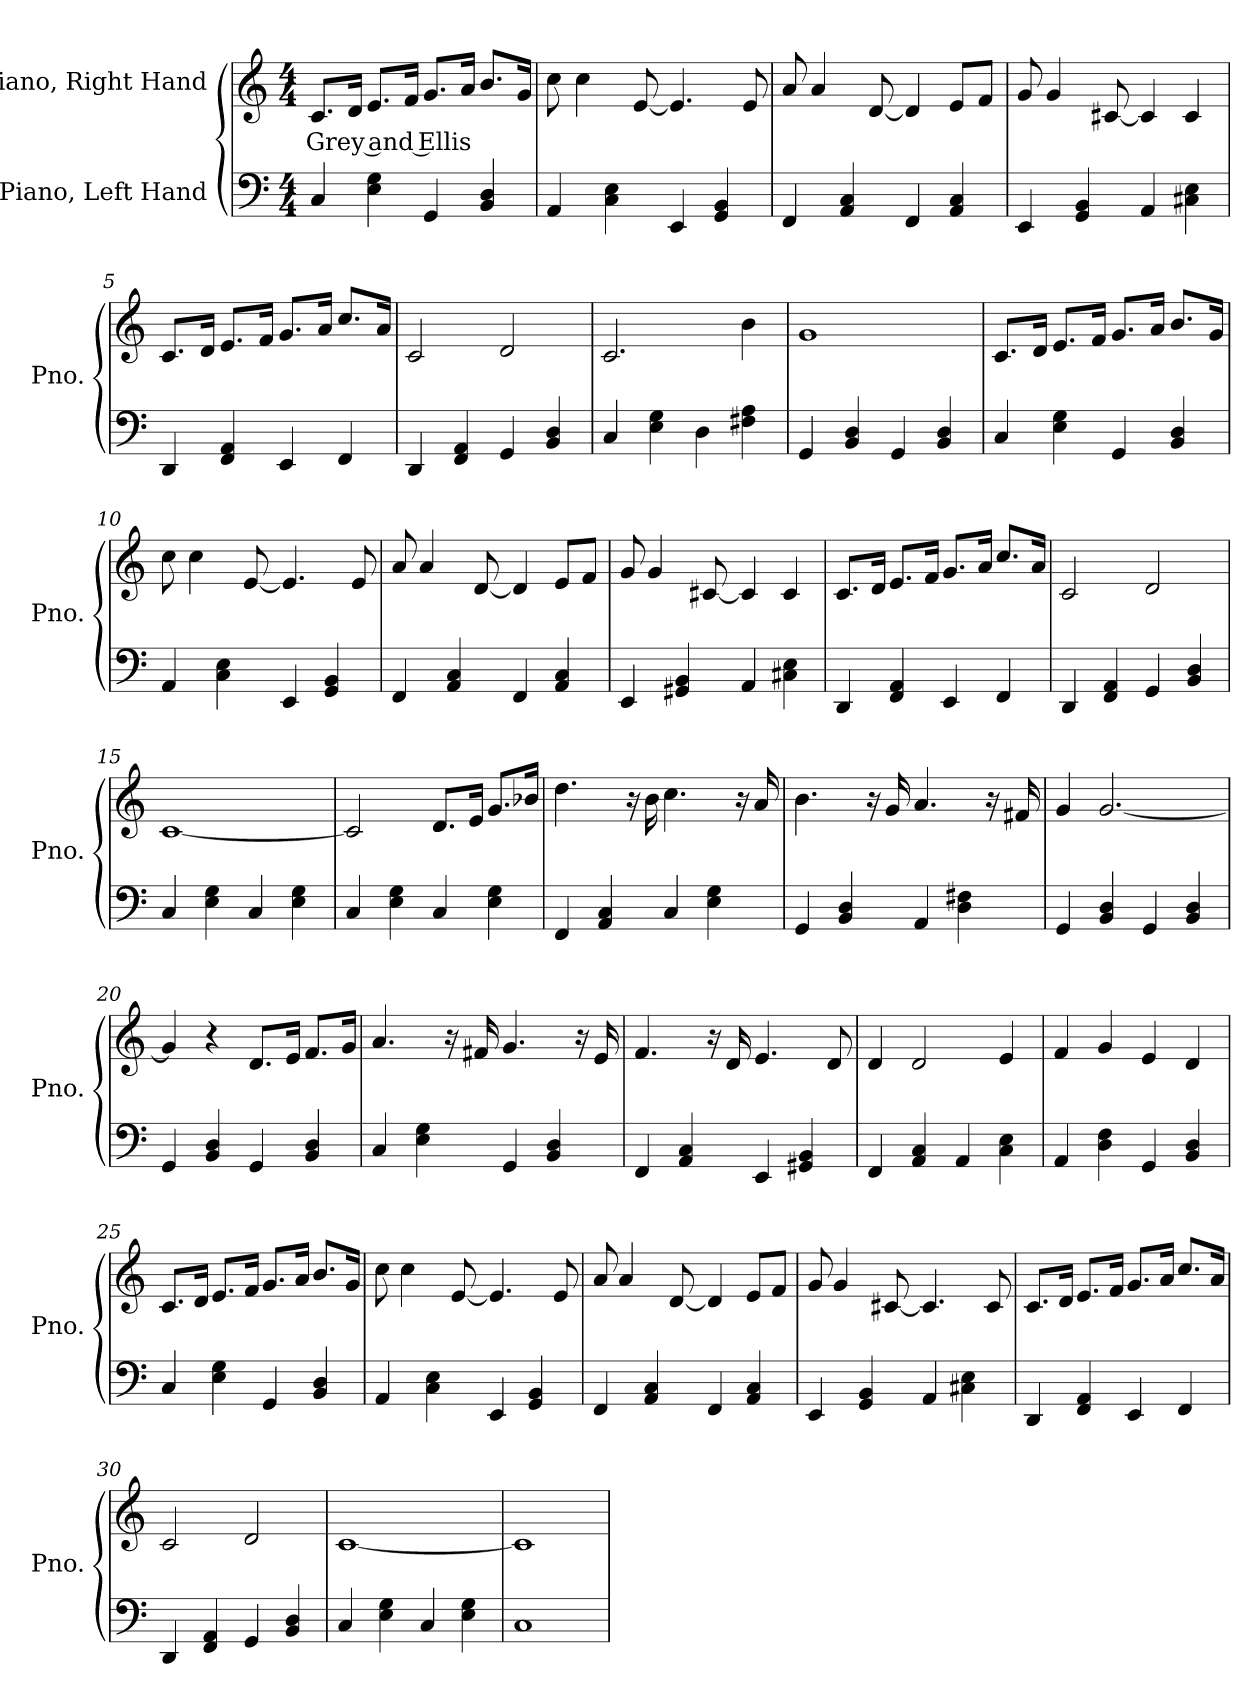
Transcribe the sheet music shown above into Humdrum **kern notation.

**kern	**kern	**text
*part2	*part1	*part1
*staff2	*staff1	*staff1
*I"Piano, Left Hand	*I"Piano, Right Hand	*
*I'Pno.	*I'Pno.	*
*clefF4	*clefG2	*
*k[]	*k[]	*
*M4/4	*M4/4	*
*MM120	*MM120	*
=1	=1	=1
!	!	!LO:LY:b
4C/	8.c/L	Grey and Ellis
.	16d/Jk	.
4E\ 4G\	8.e/L	.
.	16f/Jk	.
4GG/	8.g/L	.
.	16a/Jk	.
4BB/ 4D/	8.b/L	.
.	16g/Jk	.
=2	=2	=2
4AA/	8cc\	.
.	4cc\	.
4C\ 4E\	.	.
.	[8e/	.
4EE/	4.e/]	.
4GG/ 4BB/	.	.
.	8e/	.
=3	=3	=3
4FF/	8a/	.
.	4a/	.
4AA/ 4C/	.	.
.	[8d/	.
4FF/	4d/]	.
4AA/ 4C/	8e/L	.
.	8f/J	.
!!LO:LB:g=z
=4	=4	=4
4EE/	8g/	.
.	4g/	.
4GG/ 4BB/	.	.
.	[8c#X/	.
4AA/	4c#/]	.
4C#X\ 4E\	4c#/	.
=5	=5	=5
4DD/	8.c/L	.
.	16d/Jk	.
4FF/ 4AA/	8.e/L	.
.	16f/Jk	.
4EE/	8.g/L	.
.	16a/Jk	.
4FF/	8.cc/L	.
.	16a/Jk	.
=6	=6	=6
4DD/	2c/	.
4FF/ 4AA/	.	.
4GG/	2d/	.
4BB/ 4D/	.	.
=7	=7	=7
4C/	2.c/	.
4E\ 4G\	.	.
4D\	.	.
4F#X\ 4A\	4b\	.
=8	=8	=8
4GG/	1g	.
4BB/ 4D/	.	.
4GG/	.	.
4BB/ 4D/	.	.
!!LO:LB:g=z
=9	=9	=9
4C/	8.c/L	.
.	16d/Jk	.
4E\ 4G\	8.e/L	.
.	16f/Jk	.
4GG/	8.g/L	.
.	16a/Jk	.
4BB/ 4D/	8.b/L	.
.	16g/Jk	.
=10	=10	=10
4AA/	8cc\	.
.	4cc\	.
4C\ 4E\	.	.
.	[8e/	.
4EE/	4.e/]	.
4GG/ 4BB/	.	.
.	8e/	.
=11	=11	=11
4FF/	8a/	.
.	4a/	.
4AA/ 4C/	.	.
.	[8d/	.
4FF/	4d/]	.
4AA/ 4C/	8e/L	.
.	8f/J	.
=12	=12	=12
4EE/	8g/	.
.	4g/	.
4GG#X/ 4BB/	.	.
.	[8c#X/	.
4AA/	4c#/]	.
4C#X\ 4E\	4c#/	.
!!LO:LB:g=z
=13	=13	=13
4DD/	8.c/L	.
.	16d/Jk	.
4FF/ 4AA/	8.e/L	.
.	16f/Jk	.
4EE/	8.g/L	.
.	16a/Jk	.
4FF/	8.cc/L	.
.	16a/Jk	.
=14	=14	=14
4DD/	2c/	.
4FF/ 4AA/	.	.
4GG/	2d/	.
4BB/ 4D/	.	.
=15	=15	=15
4C/	[1c	.
4E\ 4G\	.	.
4C/	.	.
4E\ 4G\	.	.
=16	=16	=16
4C/	2c/]	.
4E\ 4G\	.	.
4C/	8.d/L	.
.	16e/Jk	.
4E\ 4G\	8.g/L	.
.	16b-X/Jk	.
=17	=17	=17
4FF/	4.dd\	.
4AA/ 4C/	.	.
.	16r	.
.	16b\	.
4C/	4.cc\	.
4E\ 4G\	.	.
.	16r	.
.	16a/	.
!!LO:LB:g=z
=18	=18	=18
4GG/	4.b\	.
4BB/ 4D/	.	.
.	16r	.
.	16g/	.
4AA/	4.a/	.
4D\ 4F#X\	.	.
.	16r	.
.	16f#X/	.
=19	=19	=19
4GG/	4g/	.
4BB/ 4D/	[2.g/	.
4GG/	.	.
4BB/ 4D/	.	.
=20	=20	=20
4GG/	4g/]	.
4BB/ 4D/	4r	.
4GG/	8.d/L	.
.	16e/Jk	.
4BB/ 4D/	8.f/L	.
.	16g/Jk	.
=21	=21	=21
4C/	4.a/	.
4E\ 4G\	.	.
.	16r	.
.	16f#X/	.
4GG/	4.g/	.
4BB/ 4D/	.	.
.	16r	.
.	16e/	.
=22	=22	=22
4FF/	4.f/	.
4AA/ 4C/	.	.
.	16r	.
.	16d/	.
4EE/	4.e/	.
4GG#X/ 4BB/	.	.
.	8d/	.
!!LO:LB:g=z
=23	=23	=23
4FF/	4d/	.
4AA/ 4C/	2d/	.
4AA/	.	.
4C\ 4E\	4e/	.
=24	=24	=24
4AA/	4f/	.
4D\ 4F\	4g/	.
4GG/	4e/	.
4BB/ 4D/	4d/	.
=25	=25	=25
4C/	8.c/L	.
.	16d/Jk	.
4E\ 4G\	8.e/L	.
.	16f/Jk	.
4GG/	8.g/L	.
.	16a/Jk	.
4BB/ 4D/	8.b/L	.
.	16g/Jk	.
=26	=26	=26
4AA/	8cc\	.
.	4cc\	.
4C\ 4E\	.	.
.	[8e/	.
4EE/	4.e/]	.
4GG/ 4BB/	.	.
.	8e/	.
=27	=27	=27
4FF/	8a/	.
.	4a/	.
4AA/ 4C/	.	.
.	[8d/	.
4FF/	4d/]	.
4AA/ 4C/	8e/L	.
.	8f/J	.
!!LO:PB:g=z
=28	=28	=28
4EE/	8g/	.
.	4g/	.
4GG/ 4BB/	.	.
.	[8c#X/	.
4AA/	4.c#/]	.
4C#X\ 4E\	.	.
.	8c#/	.
=29	=29	=29
4DD/	8.c/L	.
.	16d/Jk	.
4FF/ 4AA/	8.e/L	.
.	16f/Jk	.
4EE/	8.g/L	.
.	16a/Jk	.
4FF/	8.cc/L	.
.	16a/Jk	.
=30	=30	=30
4DD/	2c/	.
4FF/ 4AA/	.	.
4GG/	2d/	.
4BB/ 4D/	.	.
=31	=31	=31
4C/	[1c	.
4E\ 4G\	.	.
4C/	.	.
4E\ 4G\	.	.
=32	=32	=32
1C	1c]	.
=	=	=
*-	*-	*-
